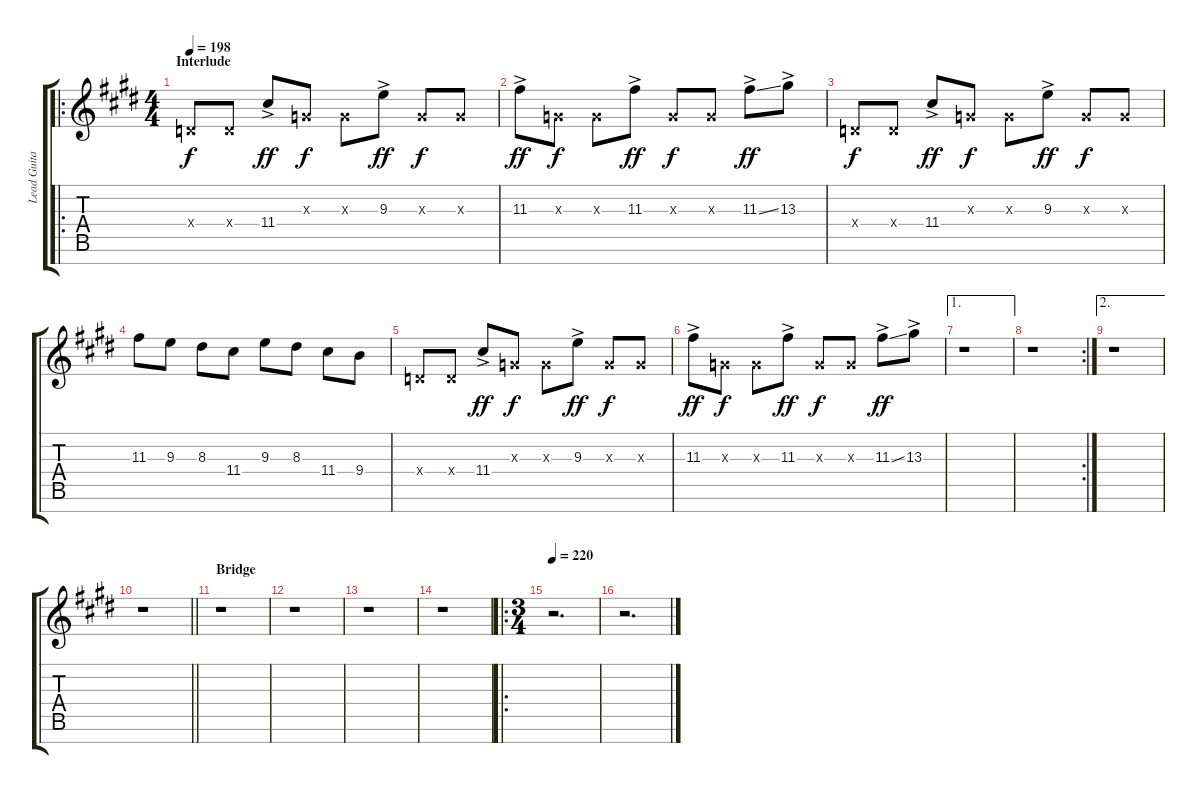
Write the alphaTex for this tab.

\track ("Lead Guitar" "Lead Guita") {instrument distortionguitar}
\staff {score tabs}
\tuning (E4 B3 G3 D3 A2 E2 B1) {hide}
\ro
\ts (4 4)
\section ("" "Interlude")
\tempo 198
\clef g2
\ks e
0.4{x}.8{dy f} 0.4{x}.8 11.4{ac}.8{dy ff} 0.3{x}.8{dy f} 0.3{x}.8 9.3{ac}.8{dy ff} 0.3{x}.8{dy f} 0.3{x}.8 |
11.3{ac}.8{dy ff} 0.3{x}.8{dy f} 0.3{x}.8 11.3{ac}.8{dy ff} 0.3{x}.8{dy f} 0.3{x}.8 11.3{ss ac}.8{dy ff} 13.3{ac}.8 |
0.4{x}.8{dy f} 0.4{x}.8 11.4{ac}.8{dy ff} 0.3{x}.8{dy f} 0.3{x}.8 9.3{ac}.8{dy ff} 0.3{x}.8{dy f} 0.3{x}.8 |
11.3.8 9.3.8 8.3.8 11.4.8 9.3.8 8.3.8 11.4.8 9.4.8 |
0.4{x}.8 0.4{x}.8 11.4{ac}.8{dy ff} 0.3{x}.8{dy f} 0.3{x}.8 9.3{ac}.8{dy ff} 0.3{x}.8{dy f} 0.3{x}.8 |
11.3{ac}.8{dy ff} 0.3{x}.8{dy f} 0.3{x}.8 11.3{ac}.8{dy ff} 0.3{x}.8{dy f} 0.3{x}.8 11.3{ss ac}.8{dy ff} 13.3{ac}.8 |
\ae 1
r.1 |
\rc 2
r.1 |
\ae 2
r.1 |
\barLineRight lightlight
r.1 |
\section ("" "Bridge")
r.1 |
r.1 |
r.1 |
r.1 |
\ro
\ts (3 4)
\tempo 220
r.2{d} |
r.2{d}
